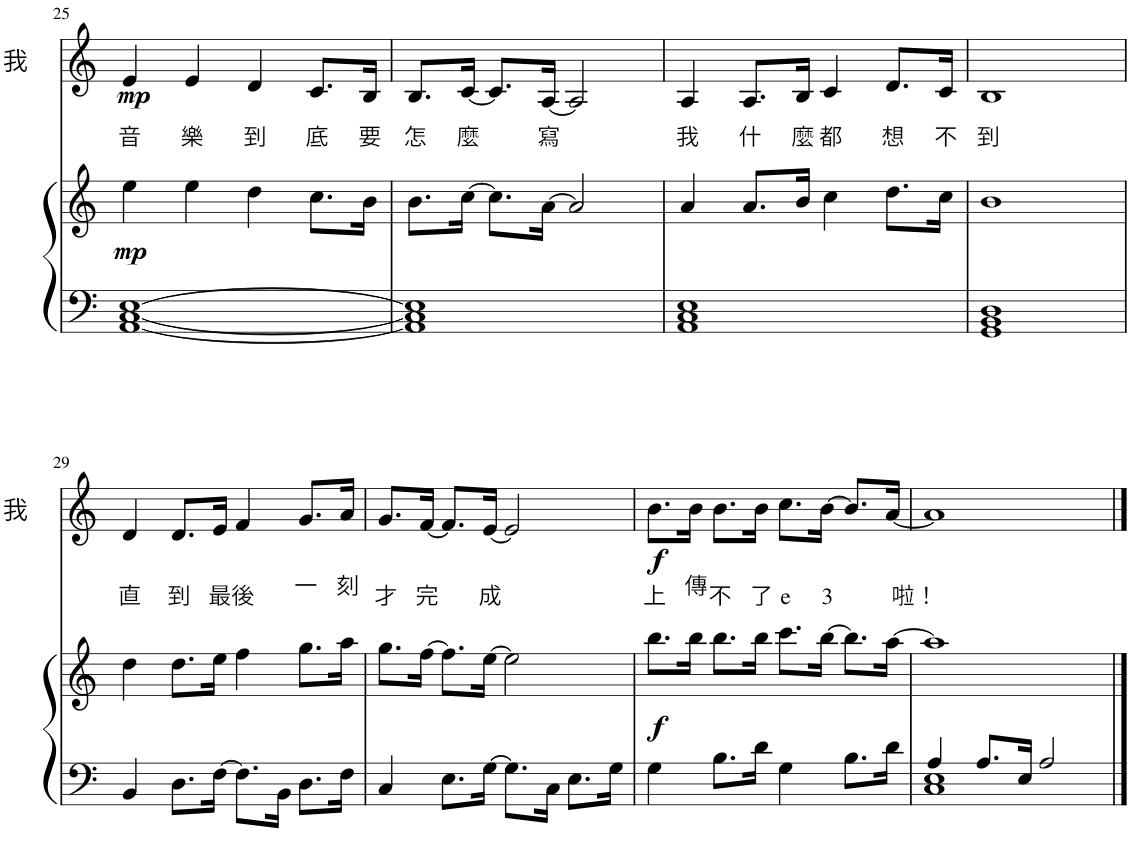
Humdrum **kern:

**kern	**kern	**dynam	**kern	**text	**dynam
*part2	*part2	*part2	*part1	*part1	*part1
*staff3	*staff2	*staff2/3	*staff1	*staff1	*staff1
*I"鋼琴	*	*	*I"可憐的我	*	*
!!LO:PB:g=z
*clefF4	*clefG2	*	*clefG2	*	*
*k[]	*k[]	*	*k[]	*	*
*M4/4	*M4/4	*	*M4/4	*	*
=25	=25	=25	=25	=25	=25
!	!	!LO:DY:b	!	!LO:LY:b	!LO:DY:b
[1AA [1C [1E	4ee\	mp	4e/	音	mp
!	!	!	!	!LO:LY:b	!
.	4ee\	.	4e/	樂	.
!	!	!	!	!LO:LY:b	!
.	4dd\	.	4d/	到	.
!	!	!	!	!LO:LY:b	!
.	8.cc\L	.	8.c/L	底	.
!	!	!	!	!LO:LY:b	!
.	16b\Jk	.	16B/Jk	要	.
=26	=26	=26	=26	=26	=26
!	!	!	!	!LO:LY:b	!
1AA] 1C] 1E]	8.b\L	.	8.B/L	怎	.
!	!	!	!	!LO:LY:b	!
.	[16cc\Jk	.	[16c/Jk	麼	.
.	8.cc\L]	.	8.c/L]	.	.
!	!	!	!	!LO:LY:b	!
.	[16a\Jk	.	[16A/Jk	寫	.
.	2a/]	.	2A/]	.	.
=27	=27	=27	=27	=27	=27
!	!	!	!	!LO:LY:b	!
1AA 1C 1E	4a/	.	4A/	我	.
!	!	!	!	!LO:LY:b	!
.	8.a/L	.	8.A/L	什	.
!	!	!	!	!LO:LY:b	!
.	16b/Jk	.	16B/Jk	麼	.
!	!	!	!	!LO:LY:b	!
.	4cc\	.	4c/	都	.
!	!	!	!	!LO:LY:b	!
.	8.dd\L	.	8.d/L	想	.
!	!	!	!	!LO:LY:b	!
.	16cc\Jk	.	16c/Jk	不	.
=28	=28	=28	=28	=28	=28
!	!	!	!	!LO:LY:b	!
1GG 1BB 1D	1b	.	1B	到	.
!!LO:LB:g=z
=29	=29	=29	=29	=29	=29
!	!	!	!	!LO:LY:b	!
4BB/	4dd\	.	4d/	直	.
!	!	!	!	!LO:LY:b	!
8.D\L	8.dd\L	.	8.d/L	到	.
!	!	!	!	!LO:LY:b	!
[16F\Jk	16ee\Jk	.	16e/Jk	最	.
!	!	!	!	!LO:LY:b	!
8.F\L]	4ff\	.	4f/	後	.
16BB\Jk	.	.	.	.	.
!	!	!	!	!LO:LY:b	!
8.D\L	8.gg\L	.	8.g/L	一	.
!	!	!	!	!LO:LY:b	!
16F\Jk	16aa\Jk	.	16a/Jk	刻	.
=30	=30	=30	=30	=30	=30
!	!	!	!	!LO:LY:b	!
4C/	8.gg\L	.	8.g/L	才	.
!	!	!	!	!LO:LY:b	!
.	[16ff\Jk	.	[16f/Jk	完	.
8.E\L	8.ff\L]	.	8.f/L]	.	.
!	!	!	!	!LO:LY:b	!
[16G\Jk	[16ee\Jk	.	[16e/Jk	成	.
8.G\L]	2ee\]	.	2e/]	.	.
16C\Jk	.	.	.	.	.
8.E\L	.	.	.	.	.
16G\Jk	.	.	.	.	.
=31	=31	=31	=31	=31	=31
!	!	!LO:DY:b	!	!LO:LY:b	!LO:DY:b
4G\	8.bb\L	f	8.b\L	上	f
!	!	!	!	!LO:LY:b	!
.	16bb\Jk	.	16b\Jk	傳	.
!	!	!	!	!LO:LY:b	!
8.B\L	8.bb\L	.	8.b\L	不	.
!	!	!	!	!LO:LY:b	!
16d\Jk	16bb\Jk	.	16b\Jk	了	.
!	!	!	!	!LO:LY:b	!
4G\	8.ccc\L	.	8.cc\L	e	.
!	!	!	!	!LO:LY:b	!
.	[16bb\Jk	.	[16b\Jk	3	.
8.B\L	8.bb\L]	.	8.b/L]	.	.
!	!	!	!	!LO:LY:b	!
16d\Jk	[16aa\Jk	.	[16a/Jk	啦！	.
=32	=32	=32	=32	=32	=32
*^	*	*	*	*	*
4A/	1C 1E	1aa]	.	1a]	.	.
8.A/L	.	.	.	.	.	.
16E/Jk	.	.	.	.	.	.
2A/	.	.	.	.	.	.
*v	*v	*	*	*	*	*
==	==	==	==	==	==
*-	*-	*-	*-	*-	*-
